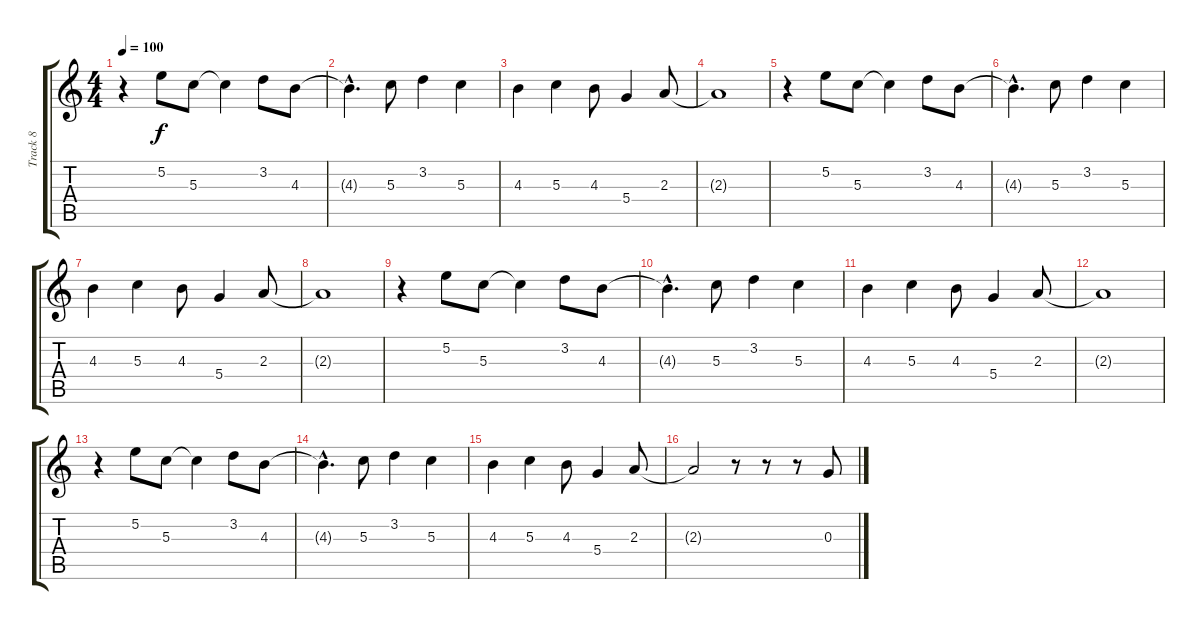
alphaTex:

\track ("Track 8" "Track 8") {instrument overdrivenguitar}
\staff {score tabs}
\tuning (E4 B3 G3 D3 A2 E2) {hide}
\ts (4 4)
\tempo 100
\clef g2
\ks c
r.4{dy f} 5.2.8 5.3.8 5.3{t}.4 3.2.8 4.3.8 |
4.3{hac t}.4{d} 5.3.8 3.2.4 5.3.4 |
4.3.4 5.3.4 4.3.8 5.4.4 2.3.8 |
2.3{t}.1 |
r.4 5.2.8 5.3.8 5.3{t}.4 3.2.8 4.3.8 |
4.3{hac t}.4{d} 5.3.8 3.2.4 5.3.4 |
4.3.4 5.3.4 4.3.8 5.4.4 2.3.8 |
2.3{t}.1 |
r.4 5.2.8 5.3.8 5.3{t}.4 3.2.8 4.3.8 |
4.3{hac t}.4{d} 5.3.8 3.2.4 5.3.4 |
4.3.4 5.3.4 4.3.8 5.4.4 2.3.8 |
2.3{t}.1 |
r.4 5.2.8 5.3.8 5.3{t}.4 3.2.8 4.3.8 |
4.3{hac t}.4{d} 5.3.8 3.2.4 5.3.4 |
4.3.4 5.3.4 4.3.8 5.4.4 2.3.8 |
2.3{t}.2 r.8 r.8 r.8 0.3.8
